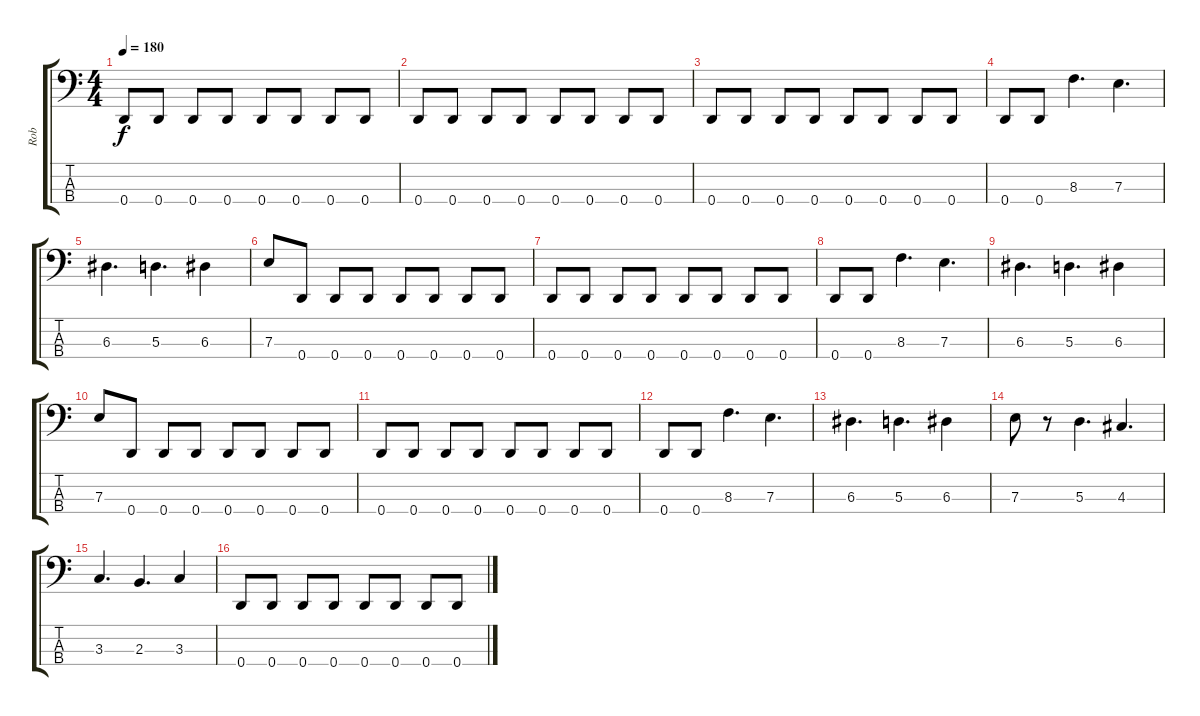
\track ("Rob" "Rob") {instrument electricbasspick}
\staff {score tabs}
\tuning (G2 D2 A1 D1) {hide}
\ts (4 4)
\tempo 180
\clef f4
\ks c
0.4.8{dy f} 0.4.8 0.4.8 0.4.8 0.4.8 0.4.8 0.4.8 0.4.8 |
0.4.8 0.4.8 0.4.8 0.4.8 0.4.8 0.4.8 0.4.8 0.4.8 |
0.4.8 0.4.8 0.4.8 0.4.8 0.4.8 0.4.8 0.4.8 0.4.8 |
0.4.8 0.4.8 8.3.4{d} 7.3.4{d} |
6.3.4{d} 5.3.4{d} 6.3.4 |
7.3.8 0.4.8 0.4.8 0.4.8 0.4.8 0.4.8 0.4.8 0.4.8 |
0.4.8 0.4.8 0.4.8 0.4.8 0.4.8 0.4.8 0.4.8 0.4.8 |
0.4.8 0.4.8 8.3.4{d} 7.3.4{d} |
6.3.4{d} 5.3.4{d} 6.3.4 |
7.3.8 0.4.8 0.4.8 0.4.8 0.4.8 0.4.8 0.4.8 0.4.8 |
0.4.8 0.4.8 0.4.8 0.4.8 0.4.8 0.4.8 0.4.8 0.4.8 |
0.4.8 0.4.8 8.3.4{d} 7.3.4{d} |
6.3.4{d} 5.3.4{d} 6.3.4 |
7.3.8 r.8 5.3.4{d} 4.3.4{d} |
3.3.4{d} 2.3.4{d} 3.3.4 |
0.4.8 0.4.8 0.4.8 0.4.8 0.4.8 0.4.8 0.4.8 0.4.8
